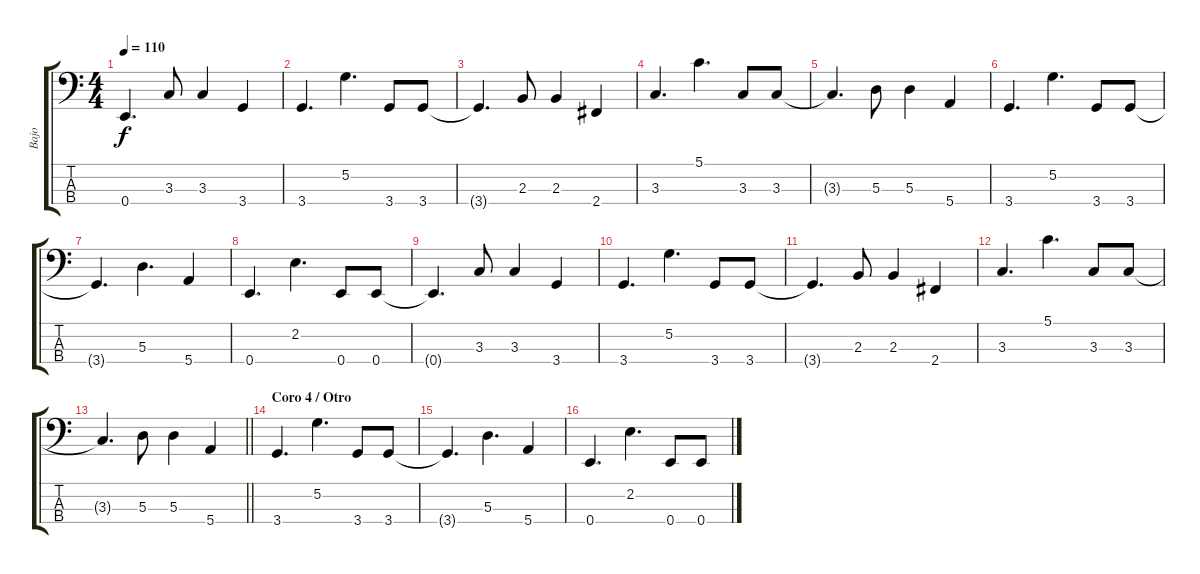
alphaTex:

\track ("Bajo" "Bajo") {instrument electricbassfinger}
\staff {score tabs}
\tuning (G2 D2 A1 E1) {hide}
\ts (4 4)
\tempo 110
\clef f4
\ks c
0.4{t}.4{d dy f} 3.3.8 3.3.4 3.4.4 |
3.4.4{d} 5.2.4{d} 3.4.8 3.4.8 |
3.4{t}.4{d} 2.3.8 2.3.4 2.4.4 |
3.3.4{d} 5.1.4{d} 3.3.8 3.3.8 |
3.3{t}.4{d} 5.3.8 5.3.4 5.4.4 |
3.4.4{d} 5.2.4{d} 3.4.8 3.4.8 |
3.4{t}.4{d} 5.3.4{d} 5.4.4 |
0.4.4{d} 2.2.4{d} 0.4.8 0.4.8 |
0.4{t}.4{d} 3.3.8 3.3.4 3.4.4 |
3.4.4{d} 5.2.4{d} 3.4.8 3.4.8 |
3.4{t}.4{d} 2.3.8 2.3.4 2.4.4 |
3.3.4{d} 5.1.4{d} 3.3.8 3.3.8 |
\barLineRight lightlight
3.3{t}.4{d} 5.3.8 5.3.4 5.4.4 |
\section ("" "Coro 4 / Otro")
3.4.4{d} 5.2.4{d} 3.4.8 3.4.8 |
3.4{t}.4{d} 5.3.4{d} 5.4.4 |
0.4.4{d} 2.2.4{d} 0.4.8 0.4.8
